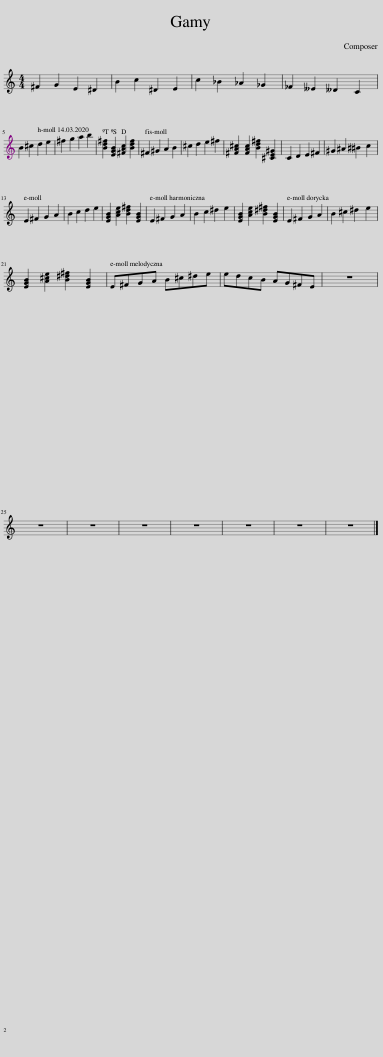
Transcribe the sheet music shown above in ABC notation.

X:1
L:1/8
M:4/4
I:linebreak $
K:C
V:1 treble
V:1
 ^F2 G2 E2 ^D2 | B2 c2 ^D2 E2 | c2 _B2 _A2 _G2 | _F2 __E2 __D2 C2 |$ B2 ^c2 d2 e2 | %5
 ^f2 g2 a2 b2 | [Bd^f]2 [EGB]2 [^FAc]2 [Bdf]2 | ^F2 ^G2 A2 B2 | ^c2 d2 e2 ^f2 | [^FA^c]2 [FAc]2 [Bd^f]2 [^CE^G]2 | %10
 C2 D2 E2 ^F2 | ^G2 ^A2 ^^B2 c2 |$ E2 ^F2 G2 A2 | B2 c2 d2 e2 | [EGB]2 [Ace]2 [Bd^f]2 [EGB]2 | %15
 E2 ^F2 G2 A2 | B2 c2 ^d2 e2 | [EGB]2 [Ace]2 [B^d^f]2 [EGB]2 | E2 ^F2 G2 A2 | B2 ^c2 ^d2 e2 |$ %20
 [EGB]2 [A^ce]2 [B^d^f]2 [EGB]2 | E^FGA B^c^de | edcB AG^FE | z8 |$ z8 | %25
 z8 | z8 | z8 | z8 | z8 | %30
 z8 |] %31
